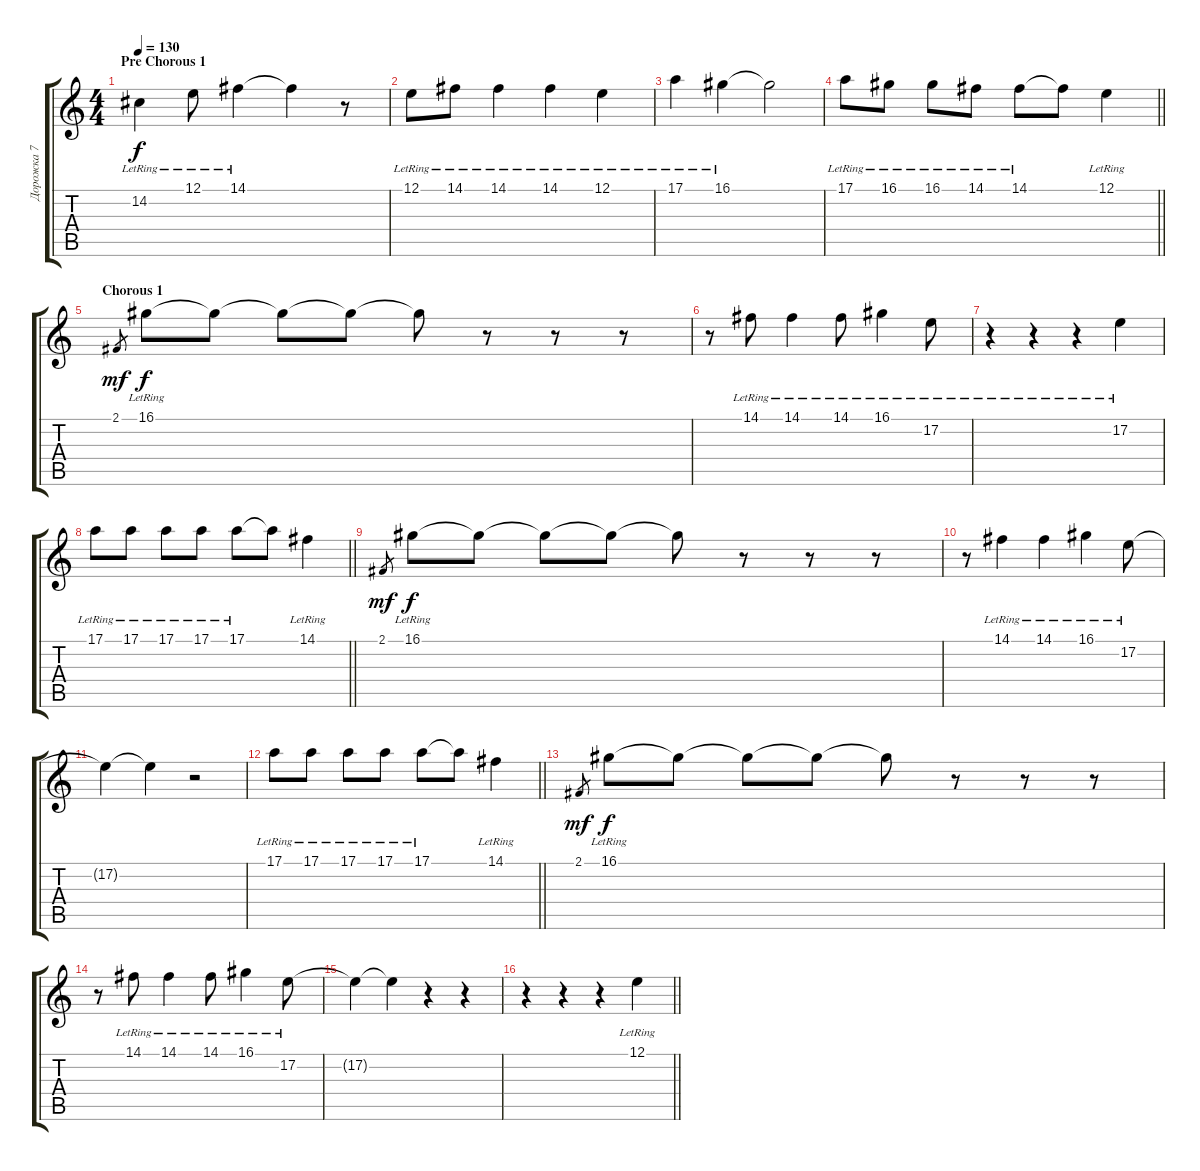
\track ("Дорожка 7" "Дорожка 7") {instrument clavinet}
\staff {score tabs}
\tuning (E4 B3 G3 D3 A2 E2) {hide}
\ts (4 4)
\section ("" "Pre Chorous 1")
\tempo 130
\clef g2
\ks c
14.2{lr}.4{dy f} 12.1{lr}.8 14.1{lr}.4 14.1{t}.4 r.8 |
12.1{lr}.8 14.1{lr}.8 14.1{lr}.4 14.1{lr}.4 12.1{lr}.4 |
17.1{lr}.4 16.1{lr}.4 16.1{t}.2 |
\barLineRight lightlight
17.1{lr}.8 16.1{lr}.8 16.1{lr}.8 14.1{lr}.8 14.1{lr}.8 14.1{t}.8 12.1{lr}.4 |
\section ("" "Chorous 1")
2.1.8{gr dy mf} 16.1{lr}.8{dy f} 16.1{t}.8 16.1{t}.8 16.1{t}.8 16.1{t}.8 r.8 r.8 r.8 |
r.8 14.1{lr}.8 14.1{lr}.4 14.1{lr}.8 16.1{lr}.4 17.2{lr}.8 |
r.4 r.4 r.4 17.2{lr}.4 |
\barLineRight lightlight
17.1{lr}.8 17.1{lr}.8 17.1{lr}.8 17.1{lr}.8 17.1{lr}.8 17.1{t}.8 14.1{lr}.4 |
2.1.8{gr dy mf} 16.1{lr}.8{dy f} 16.1{t}.8 16.1{t}.8 16.1{t}.8 16.1{t}.8 r.8 r.8 r.8 |
r.8 14.1{lr}.4 14.1{lr}.4 16.1{lr}.4 17.2{lr}.8 |
17.2{t}.4 17.2{t}.4 r.2 |
\barLineRight lightlight
17.1{lr}.8 17.1{lr}.8 17.1{lr}.8 17.1{lr}.8 17.1{lr}.8 17.1{t}.8 14.1{lr}.4 |
2.1.8{gr dy mf} 16.1{lr}.8{dy f} 16.1{t}.8 16.1{t}.8 16.1{t}.8 16.1{t}.8 r.8 r.8 r.8 |
r.8 14.1{lr}.8 14.1{lr}.4 14.1{lr}.8 16.1{lr}.4 17.2{lr}.8 |
17.2{t}.4 17.2{t}.4 r.4 r.4 |
\barLineRight lightlight
r.4 r.4 r.4 12.1{lr}.4
